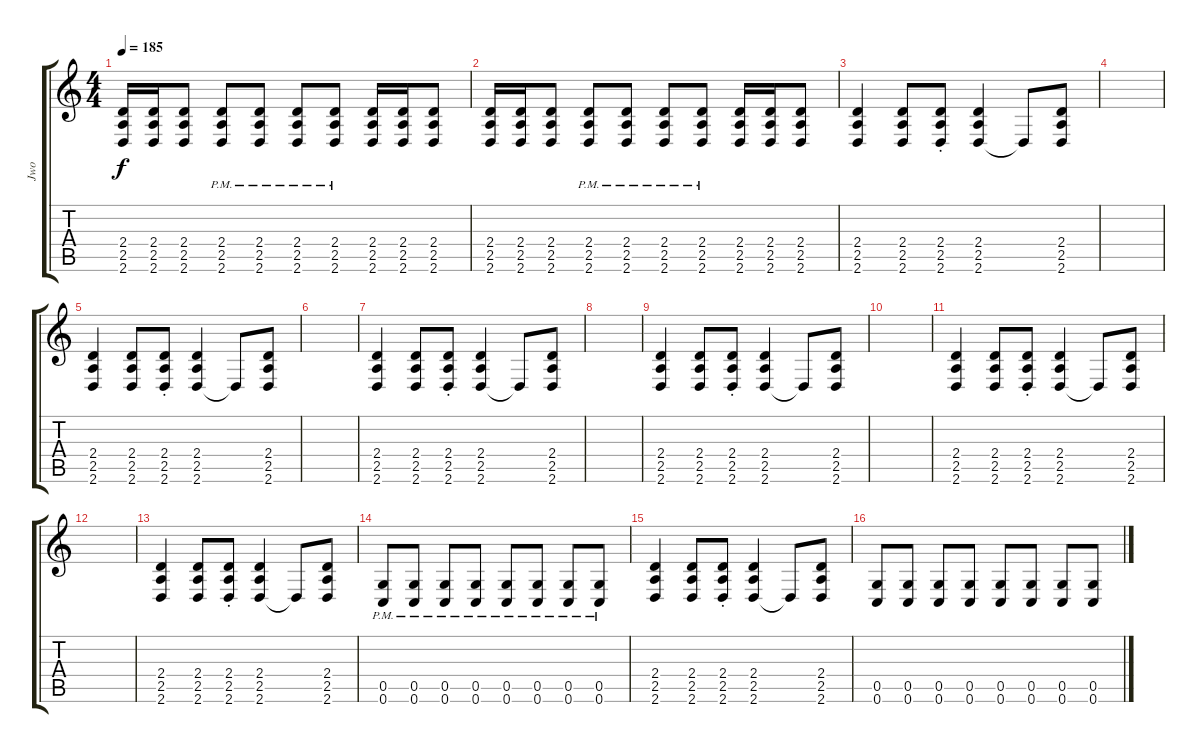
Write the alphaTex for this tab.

\track ("Jwo" "Jwo") {instrument distortionguitar}
\staff {score tabs}
\tuning (D4 A3 F3 C3 G2 C2) {hide}
\ts (4 4)
\tempo 185
\clef g2
\ks c
(2.4 2.5 2.6).16{dy f} (2.4 2.5 2.6).16 (2.4 2.5 2.6).8 (2.4{pm} 2.5{pm} 2.6{pm}).8 (2.4{pm} 2.5{pm} 2.6{pm}).8 (2.4{pm} 2.5{pm} 2.6{pm}).8 (2.4{pm} 2.5{pm} 2.6{pm}).8 (2.4 2.5 2.6).16 (2.4 2.5 2.6).16 (2.4 2.5 2.6).8 |
(2.4 2.5 2.6).16 (2.4 2.5 2.6).16 (2.4 2.5 2.6).8 (2.4{pm} 2.5{pm} 2.6{pm}).8 (2.4{pm} 2.5{pm} 2.6{pm}).8 (2.4{pm} 2.5{pm} 2.6{pm}).8 (2.4{pm} 2.5{pm} 2.6{pm}).8 (2.4 2.5 2.6).16 (2.4 2.5 2.6).16 (2.4 2.5 2.6).8 |
(2.4 2.5 2.6).4 (2.4 2.5 2.6).8 (2.4 2.5 2.6{st}).8 (2.4 2.5 2.6).4 2.6{t}.8 (2.4 2.5 2.6).8 |
|
(2.4 2.5 2.6).4 (2.4 2.5 2.6).8 (2.4 2.5 2.6{st}).8 (2.4 2.5 2.6).4 2.6{t}.8 (2.4 2.5 2.6).8 |
|
(2.4 2.5 2.6).4 (2.4 2.5 2.6).8 (2.4 2.5 2.6{st}).8 (2.4 2.5 2.6).4 2.6{t}.8 (2.4 2.5 2.6).8 |
|
(2.4 2.5 2.6).4 (2.4 2.5 2.6).8 (2.4 2.5 2.6{st}).8 (2.4 2.5 2.6).4 2.6{t}.8 (2.4 2.5 2.6).8 |
|
(2.4 2.5 2.6).4 (2.4 2.5 2.6).8 (2.4 2.5 2.6{st}).8 (2.4 2.5 2.6).4 2.6{t}.8 (2.4 2.5 2.6).8 |
|
(2.4 2.5 2.6).4 (2.4 2.5 2.6).8 (2.4 2.5 2.6{st}).8 (2.4 2.5 2.6).4 2.6{t}.8 (2.4 2.5 2.6).8 |
(0.5{pm} 0.6{pm}).8 (0.5{pm} 0.6{pm}).8 (0.5{pm} 0.6{pm}).8 (0.5{pm} 0.6{pm}).8 (0.5{pm} 0.6{pm}).8 (0.5{pm} 0.6{pm}).8 (0.5{pm} 0.6{pm}).8 (0.5{pm} 0.6{pm}).8 |
(2.4 2.5 2.6).4 (2.4 2.5 2.6).8 (2.4 2.5 2.6{st}).8 (2.4 2.5 2.6).4 2.6{t}.8 (2.4 2.5 2.6).8 |
(0.5 0.6).8 (0.5 0.6).8 (0.5 0.6).8 (0.5 0.6).8 (0.5 0.6).8 (0.5 0.6).8 (0.5 0.6).8 (0.5 0.6).8
